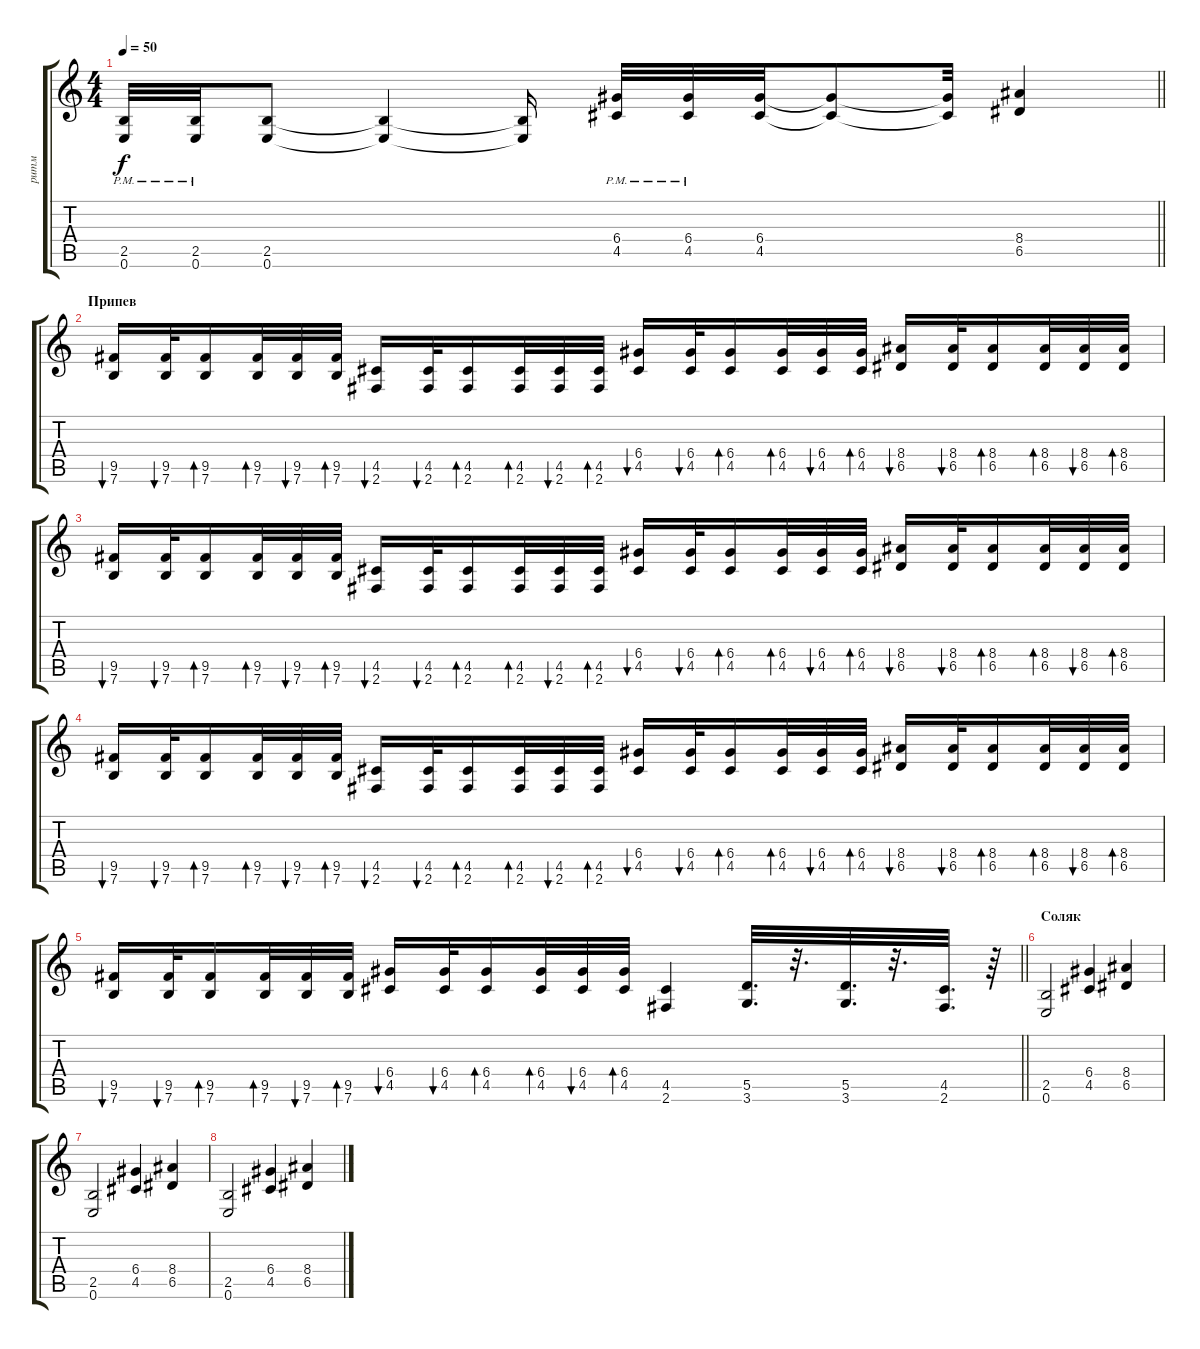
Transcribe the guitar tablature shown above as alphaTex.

\track ("ритм" "ритм") {instrument distortionguitar}
\staff {score tabs}
\tuning (E4 B3 G3 D3 A2 E2) {hide}
\ts (4 4)
\tempo 50
\clef g2
\barLineRight lightlight
\ks c
(2.5{pm} 0.6{pm}).32{dy f} (2.5{pm} 0.6{pm}).32 (2.5 0.6).8 (2.5{t} 0.6{t}).4 (2.5{t} 0.6{t}).16 (6.4{pm} 4.5{pm}).32 (6.4{pm} 4.5{pm}).32 (6.4 4.5).32 (6.4{t} 4.5{t}).8 (6.4{t} 4.5{t}).32 (8.4 6.5).4 |
\section ("" "Припев")
(9.5 7.6).16{bu 30} (9.5 7.6).32{bu 30} (9.5 7.6).16{bd 30} (9.5 7.6).32{bd 30} (9.5 7.6).32{bu 30} (9.5 7.6).32{bd 30} (4.5 2.6).16{bu 30} (4.5 2.6).32{bu 30} (4.5 2.6).16{bd 30} (4.5 2.6).32{bd 30} (4.5 2.6).32{bu 30} (4.5 2.6).32{bd 30} (6.4 4.5).16{bu 30} (6.4 4.5).32{bu 30} (6.4 4.5).16{bd 30} (6.4 4.5).32{bd 30} (6.4 4.5).32{bu 30} (6.4 4.5).32{bd 30} (8.4 6.5).16{bu 30} (8.4 6.5).32{bu 30} (8.4 6.5).16{bd 30} (8.4 6.5).32{bd 30} (8.4 6.5).32{bu 30} (8.4 6.5).32{bd 30} |
(9.5 7.6).16{bu 30} (9.5 7.6).32{bu 30} (9.5 7.6).16{bd 30} (9.5 7.6).32{bd 30} (9.5 7.6).32{bu 30} (9.5 7.6).32{bd 30} (4.5 2.6).16{bu 30} (4.5 2.6).32{bu 30} (4.5 2.6).16{bd 30} (4.5 2.6).32{bd 30} (4.5 2.6).32{bu 30} (4.5 2.6).32{bd 30} (6.4 4.5).16{bu 30} (6.4 4.5).32{bu 30} (6.4 4.5).16{bd 30} (6.4 4.5).32{bd 30} (6.4 4.5).32{bu 30} (6.4 4.5).32{bd 30} (8.4 6.5).16{bu 30} (8.4 6.5).32{bu 30} (8.4 6.5).16{bd 30} (8.4 6.5).32{bd 30} (8.4 6.5).32{bu 30} (8.4 6.5).32{bd 30} |
(9.5 7.6).16{bu 30} (9.5 7.6).32{bu 30} (9.5 7.6).16{bd 30} (9.5 7.6).32{bd 30} (9.5 7.6).32{bu 30} (9.5 7.6).32{bd 30} (4.5 2.6).16{bu 30} (4.5 2.6).32{bu 30} (4.5 2.6).16{bd 30} (4.5 2.6).32{bd 30} (4.5 2.6).32{bu 30} (4.5 2.6).32{bd 30} (6.4 4.5).16{bu 30} (6.4 4.5).32{bu 30} (6.4 4.5).16{bd 30} (6.4 4.5).32{bd 30} (6.4 4.5).32{bu 30} (6.4 4.5).32{bd 30} (8.4 6.5).16{bu 30} (8.4 6.5).32{bu 30} (8.4 6.5).16{bd 30} (8.4 6.5).32{bd 30} (8.4 6.5).32{bu 30} (8.4 6.5).32{bd 30} |
\barLineRight lightlight
(9.5 7.6).16{bu 30} (9.5 7.6).32{bu 30} (9.5 7.6).16{bd 30} (9.5 7.6).32{bd 30} (9.5 7.6).32{bu 30} (9.5 7.6).32{bd 30} (6.4 4.5).16{bu 30} (6.4 4.5).32{bu 30} (6.4 4.5).16{bd 30} (6.4 4.5).32{bd 30} (6.4 4.5).32{bu 30} (6.4 4.5).32{bd 30} (4.5 2.6).4 (5.5 3.6).32{d} r.32{d} (5.5 3.6).32{d} r.32{d} (4.5 2.6).32{d} r.64 |
\section ("" "Соляк")
(2.5 0.6).2 (6.4 4.5).4 (8.4 6.5).4 |
(2.5 0.6).2 (6.4 4.5).4 (8.4 6.5).4 |
(2.5 0.6).2 (6.4 4.5).4 (8.4 6.5).4
